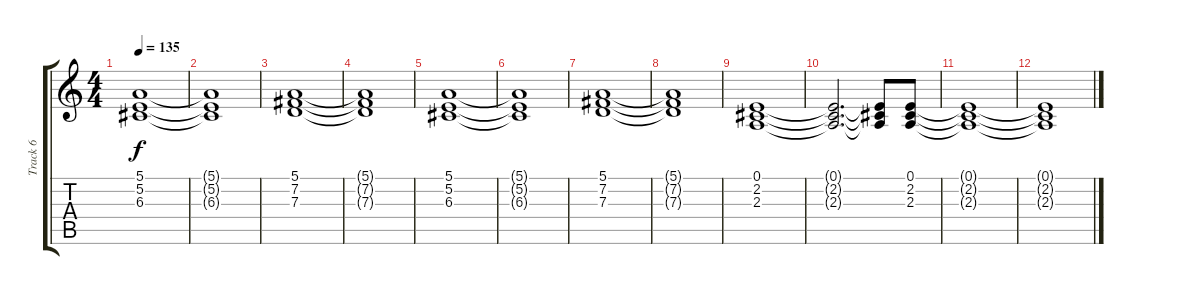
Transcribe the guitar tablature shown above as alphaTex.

\track ("Track 6" "Track 6") {instrument stringensemble1}
\staff {score tabs}
\tuning (E4 B3 G3 D3 A2 E2) {hide}
\ts (4 4)
\tempo 135
\clef g2
\ks c
(5.1 5.2 6.3).1{dy f} |
(5.1{t} 5.2{t} 6.3{t}).1 |
(5.1 7.2 7.3).1 |
(5.1{t} 7.2{t} 7.3{t}).1 |
(5.1 5.2 6.3).1 |
(5.1{t} 5.2{t} 6.3{t}).1 |
(5.1 7.2 7.3).1 |
(5.1{t} 7.2{t} 7.3{t}).1 |
(0.1 2.2 2.3).1 |
(0.1{t} 2.2{t} 2.3{t}).2{d} (0.1{t} 2.2{t} 2.3{t}).8 (0.1 2.2 2.3).8 |
(0.1{t} 2.2{t} 2.3{t}).1 |
(0.1{t} 2.2{t} 2.3{t}).1
